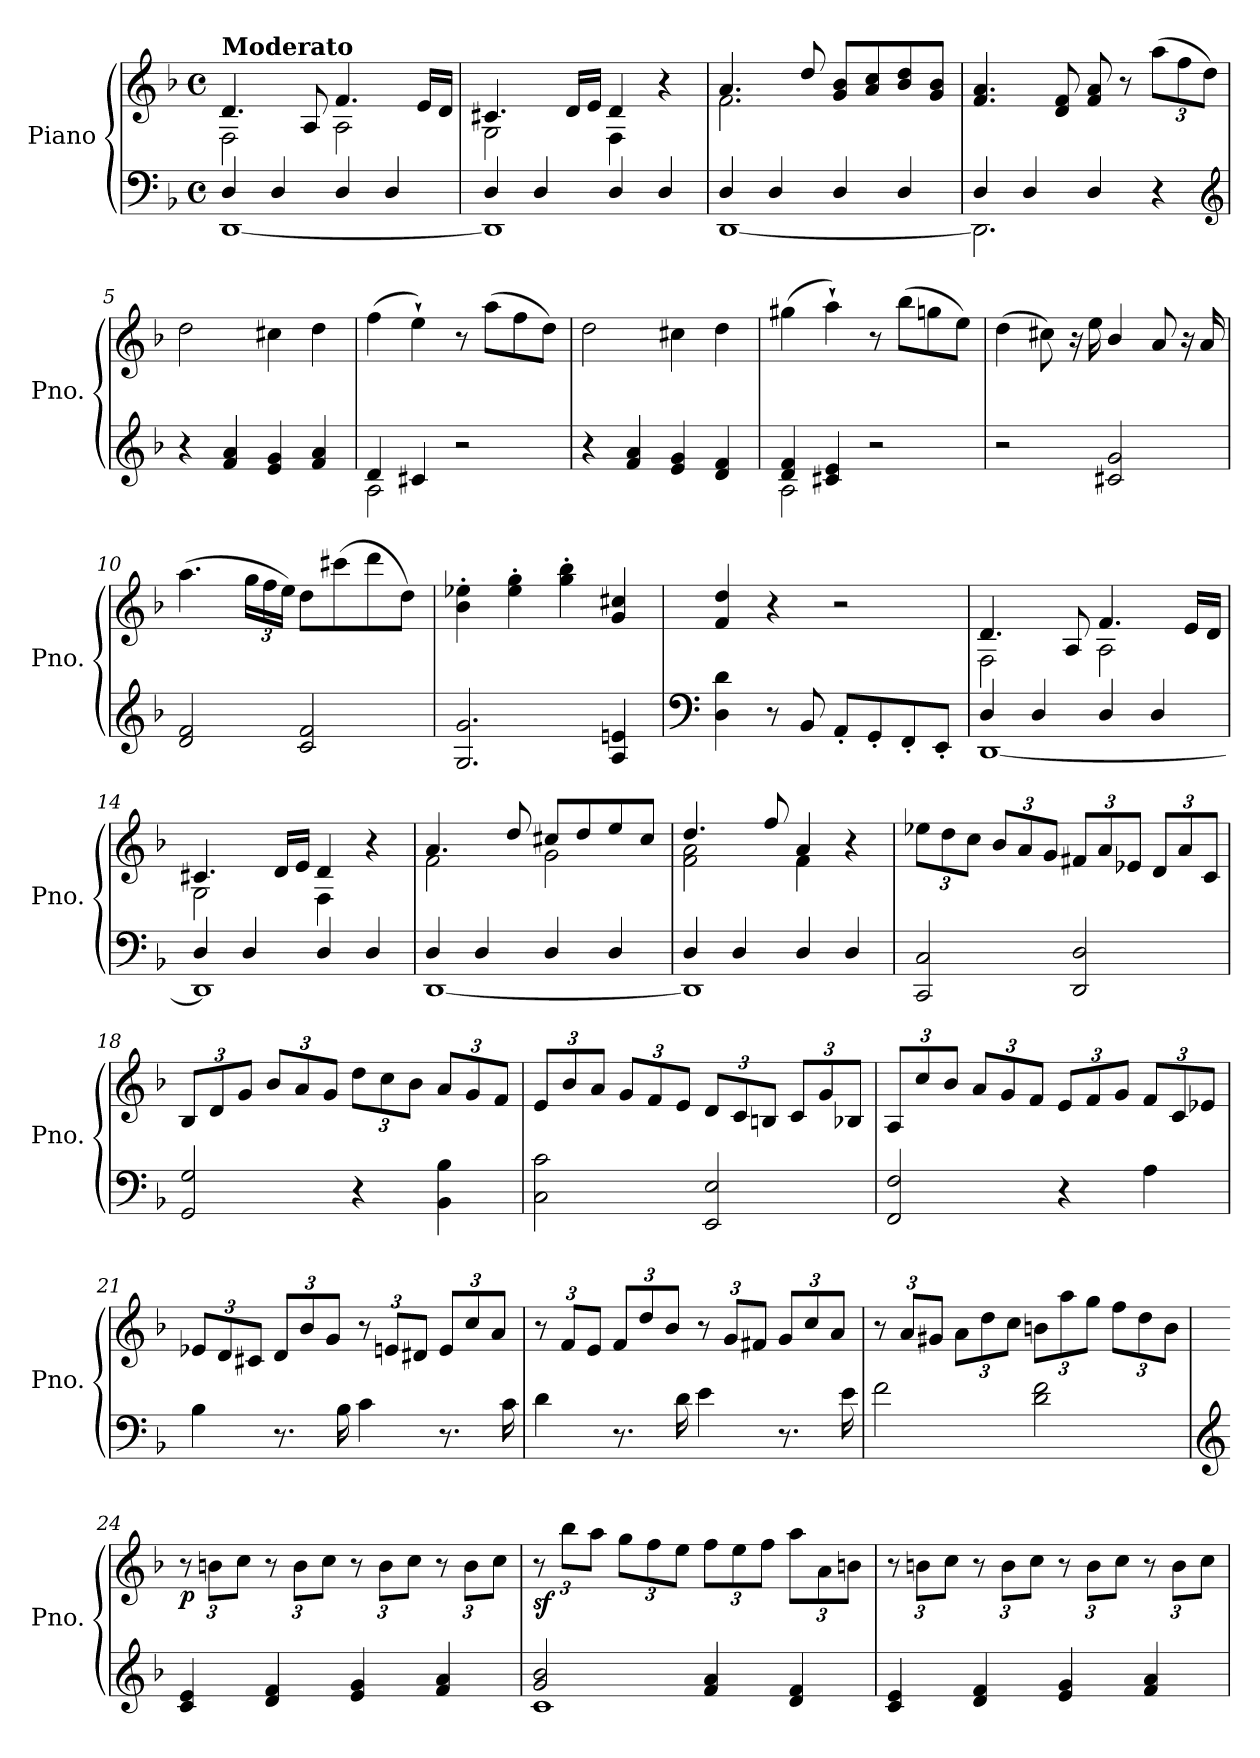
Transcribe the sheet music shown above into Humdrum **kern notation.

**kern	**kern	**dynam
*part1	*part1	*part1
*staff2	*staff1	*staff1/2
*I"Piano	*	*
*I'Pno.	*	*
*clefF4	*clefG2	*
*k[b-]	*k[b-]	*
*F:	*F:	*
*M4/4	*M4/4	*
*met(c)	*met(c)	*
*MM100	*MM100	*
=1	=1	=1
*^	*^	*
!	!	!LO:TX:a:B:t=Moderato	!	!
4D/	[1DD	4.d/	2F\	.
4D/	.	.	.	.
.	.	8A/	.	.
4D/	.	4.f/	2A\	.
4D/	.	.	.	.
.	.	16e/LL	.	.
.	.	16d/JJ	.	.
=2	=2	=2	=2	=2
4D/	1DD]	4.c#X/	2G\	.
4D/	.	.	.	.
.	.	16d/LL	.	.
.	.	16e/JJ	.	.
4D/	.	4d/	4F\	.
4D/	.	4r	4ryy	.
=3	=3	=3	=3	=3
4D/	[1DD	4.a/	2.f\	.
4D/	.	.	.	.
.	.	8dd/	.	.
4D/	.	8g/ 8b-/L	.	.
.	.	8a/ 8cc/	.	.
4D/	.	8b-/ 8dd/	4ryy	.
.	.	8g/ 8b-/J	.	.
*	*	*v	*v	*
=4	=4	=4	=4
4D/	2.DD\]	4.f/ 4.a/	.
4D/	.	.	.
.	.	8d/ 8f/	.
4D/	.	8f/ 8a/	.
.	.	8r	.
*	*	*Xbrackettup	*
4r	4ryy	(12aa\L	.
.	.	12ff\	.
*clefG2	*	*	*
.	.	12dd\J)	.
*v	*v	*	*
=5	=5	=5
4r	2dd\	.
4f/ 4a/	.	.
4e/ 4g/	4cc#X\	.
4f/ 4a/	4dd\	.
!!LO:LB:g=z
=6	=6	=6
*^	*	*
4d/	2A\	(4ff\	.
4c#X/	.	4ee`\)	.
2r	2ryy	8r	.
.	.	(8aa\L	.
.	.	8ff\	.
.	.	8dd\J)	.
*v	*v	*	*
=7	=7	=7
4r	2dd\	.
4f/ 4a/	.	.
4e/ 4g/	4cc#X\	.
4d/ 4f/	4dd\	.
=8	=8	=8
*^	*	*
4d/ 4f/	2A\	(4gg#X\	.
4c#X/ 4e/	.	4aa`\)	.
2r	2ryy	8r	.
.	.	(8bb-\L	.
.	.	8ggn\	.
.	.	8ee\J)	.
*v	*v	*	*
=9	=9	=9
2r	(4dd\	.
.	8cc#X\)	.
.	16r	.
.	16ee\	.
2c#X/ 2g/	4b-/	.
.	8a/	.
.	16r	.
.	16a/	.
=10	=10	=10
2d/ 2f/	(4.aa\	.
.	24gg\LL	.
.	24ff\	.
.	24ee\JJ)	.
2c/ 2f/	8dd\L	.
.	(8ccc#X\	.
.	8ddd\	.
.	8dd\J)	.
!!LO:LB:g=z
=11	=11	=11
2.G/ 2.g/	4b-\' 4ee-X\'	.
.	4ee-\' 4gg\'	.
.	4gg\' 4bb-\'	.
4A/ 4en/	4g/ 4cc#X/	.
=12	=12	=12
*clefF4	*	*
4D\ 4d\	4f/ 4dd/	.
8r	4r	.
8BB-/	.	.
8AA'/L	2r	.
8GG'/	.	.
8FF'/	.	.
8EE'/J	.	.
=13	=13	=13
*^	*^	*
4D/	[1DD	4.d/	2F\	.
4D/	.	.	.	.
.	.	8A/	.	.
4D/	.	4.f/	2A\	.
4D/	.	.	.	.
.	.	16e/LL	.	.
.	.	16d/JJ	.	.
=14	=14	=14	=14	=14
4D/	1DD]	4.c#X/	2G\	.
4D/	.	.	.	.
.	.	16d/LL	.	.
.	.	16e/JJ	.	.
4D/	.	4d/	4F\	.
4D/	.	4r	4ryy	.
=15	=15	=15	=15	=15
4D/	[1DD	4.a/	2f\	.
4D/	.	.	.	.
.	.	8dd/	.	.
4D/	.	8cc#X/L	2g\	.
.	.	8dd/	.	.
4D/	.	8ee/	.	.
.	.	8cc#/J	.	.
!!LO:LB:g=z	!!
=16	=16	=16	=16	=16
4D/	1DD]	4.dd/	2f\ 2a\	.
4D/	.	.	.	.
.	.	8ff/	.	.
4D/	.	4a/	4f\	.
4D/	.	4r	4ryy	.
*v	*v	*	*	*
*	*v	*v	*
=17	=17	=17
2CC/ 2C/	12ee-X\L	.
.	12dd\	.
.	12cc\J	.
.	12b-/L	.
.	12a/	.
.	12g/J	.
2DD/ 2D/	12f#X/L	.
.	12a/	.
.	12e-X/J	.
.	12d/L	.
.	12a/	.
.	12c/J	.
=18	=18	=18
*^	*	*
2GG/ 2G/	2ryy	12B-/L	.
.	.	12d/	.
.	.	12g/J	.
.	.	12b-/L	.
.	.	12a/	.
.	.	12g/J	.
4r	2ryy	12dd\L	.
.	.	12cc\	.
.	.	12b-\J	.
4BB-\ 4B-\	.	12a/L	.
.	.	12g/	.
.	.	12f/J	.
*v	*v	*	*
=19	=19	=19
2C\ 2c\	12e/L	.
.	12b-/	.
.	12a/J	.
.	12g/L	.
.	12f/	.
.	12e/J	.
2EE/ 2E/	12d/L	.
.	12c/	.
.	12Bn/J	.
.	12c/L	.
.	12g/	.
.	12B-X/J	.
!!LO:LB:g=z
=20	=20	=20
2FF/ 2F/	12A/L	.
.	12cc/	.
.	12b-/J	.
.	12a/L	.
.	12g/	.
.	12f/J	.
4r	12e/L	.
.	12f/	.
.	12g/J	.
4A\	12f/L	.
.	12c/	.
.	12e-X/J	.
=21	=21	=21
4B-\	12e-X/L	.
.	12d/	.
.	12c#X/J	.
8.r	12d/L	.
.	12b-/	.
.	12g/J	.
16B-\	.	.
4c\	12r	.
.	12en/L	.
.	12d#X/J	.
8.r	12e/L	.
.	12cc/	.
.	12a/J	.
16c\	.	.
=22	=22	=22
4d\	12r	.
.	12f/L	.
.	12e/J	.
8.r	12f/L	.
.	12dd/	.
.	12b-/J	.
16d\	.	.
4e\	12r	.
.	12gi/L	.
.	12f#Xi/J	.
8.r	12gi/L	.
.	12cc/	.
.	12a/J	.
16e\	.	.
!!LO:LB:g=z
=23	=23	=23
2f\	12r	.
.	12a/L	.
.	12g#X/J	.
.	12a\L	.
.	12dd\	.
.	12cc\J	.
2d\ 2f\	12bn\L	.
.	12aa\	.
.	12gg\J	.
.	12ff\L	.
.	12dd\	.
.	12b\J	.
=24	=24	=24
*clefG2	*	*
!	!	!LO:DY:b
4c/ 4e/	12r	p
.	12bn\L	.
.	12cc\J	.
4d/ 4f/	12r	.
.	12b\L	.
.	12cc\J	.
4e/ 4g/	12r	.
.	12b\L	.
.	12cc\J	.
4f/ 4a/	12r	.
.	12b\L	.
.	12cc\J	.
=25	=25	=25
*^	*	*
!	!	!	!LO:DY:b
2g/ 2b-/	1c	12r	sf
.	.	12bb-\L	.
.	.	12aa\J	.
.	.	12gg\L	.
.	.	12ff\	.
.	.	12ee\J	.
4f/ 4a/	.	12ff\L	.
.	.	12ee\	.
.	.	12ff\J	.
4d/ 4f/	.	12aa\L	.
.	.	12a\	.
.	.	12bn\J	.
*v	*v	*	*
!!LO:PB:g=z
=26	=26	=26
4c/ 4e/	12r	.
.	12bn\L	.
.	12cc\J	.
4d/ 4f/	12r	.
.	12b\L	.
.	12cc\J	.
4e/ 4g/	12r	.
.	12b\L	.
.	12cc\J	.
4f/ 4a/	12r	.
.	12b\L	.
.	12cc\J	.
=	=	=
*-	*-	*-
